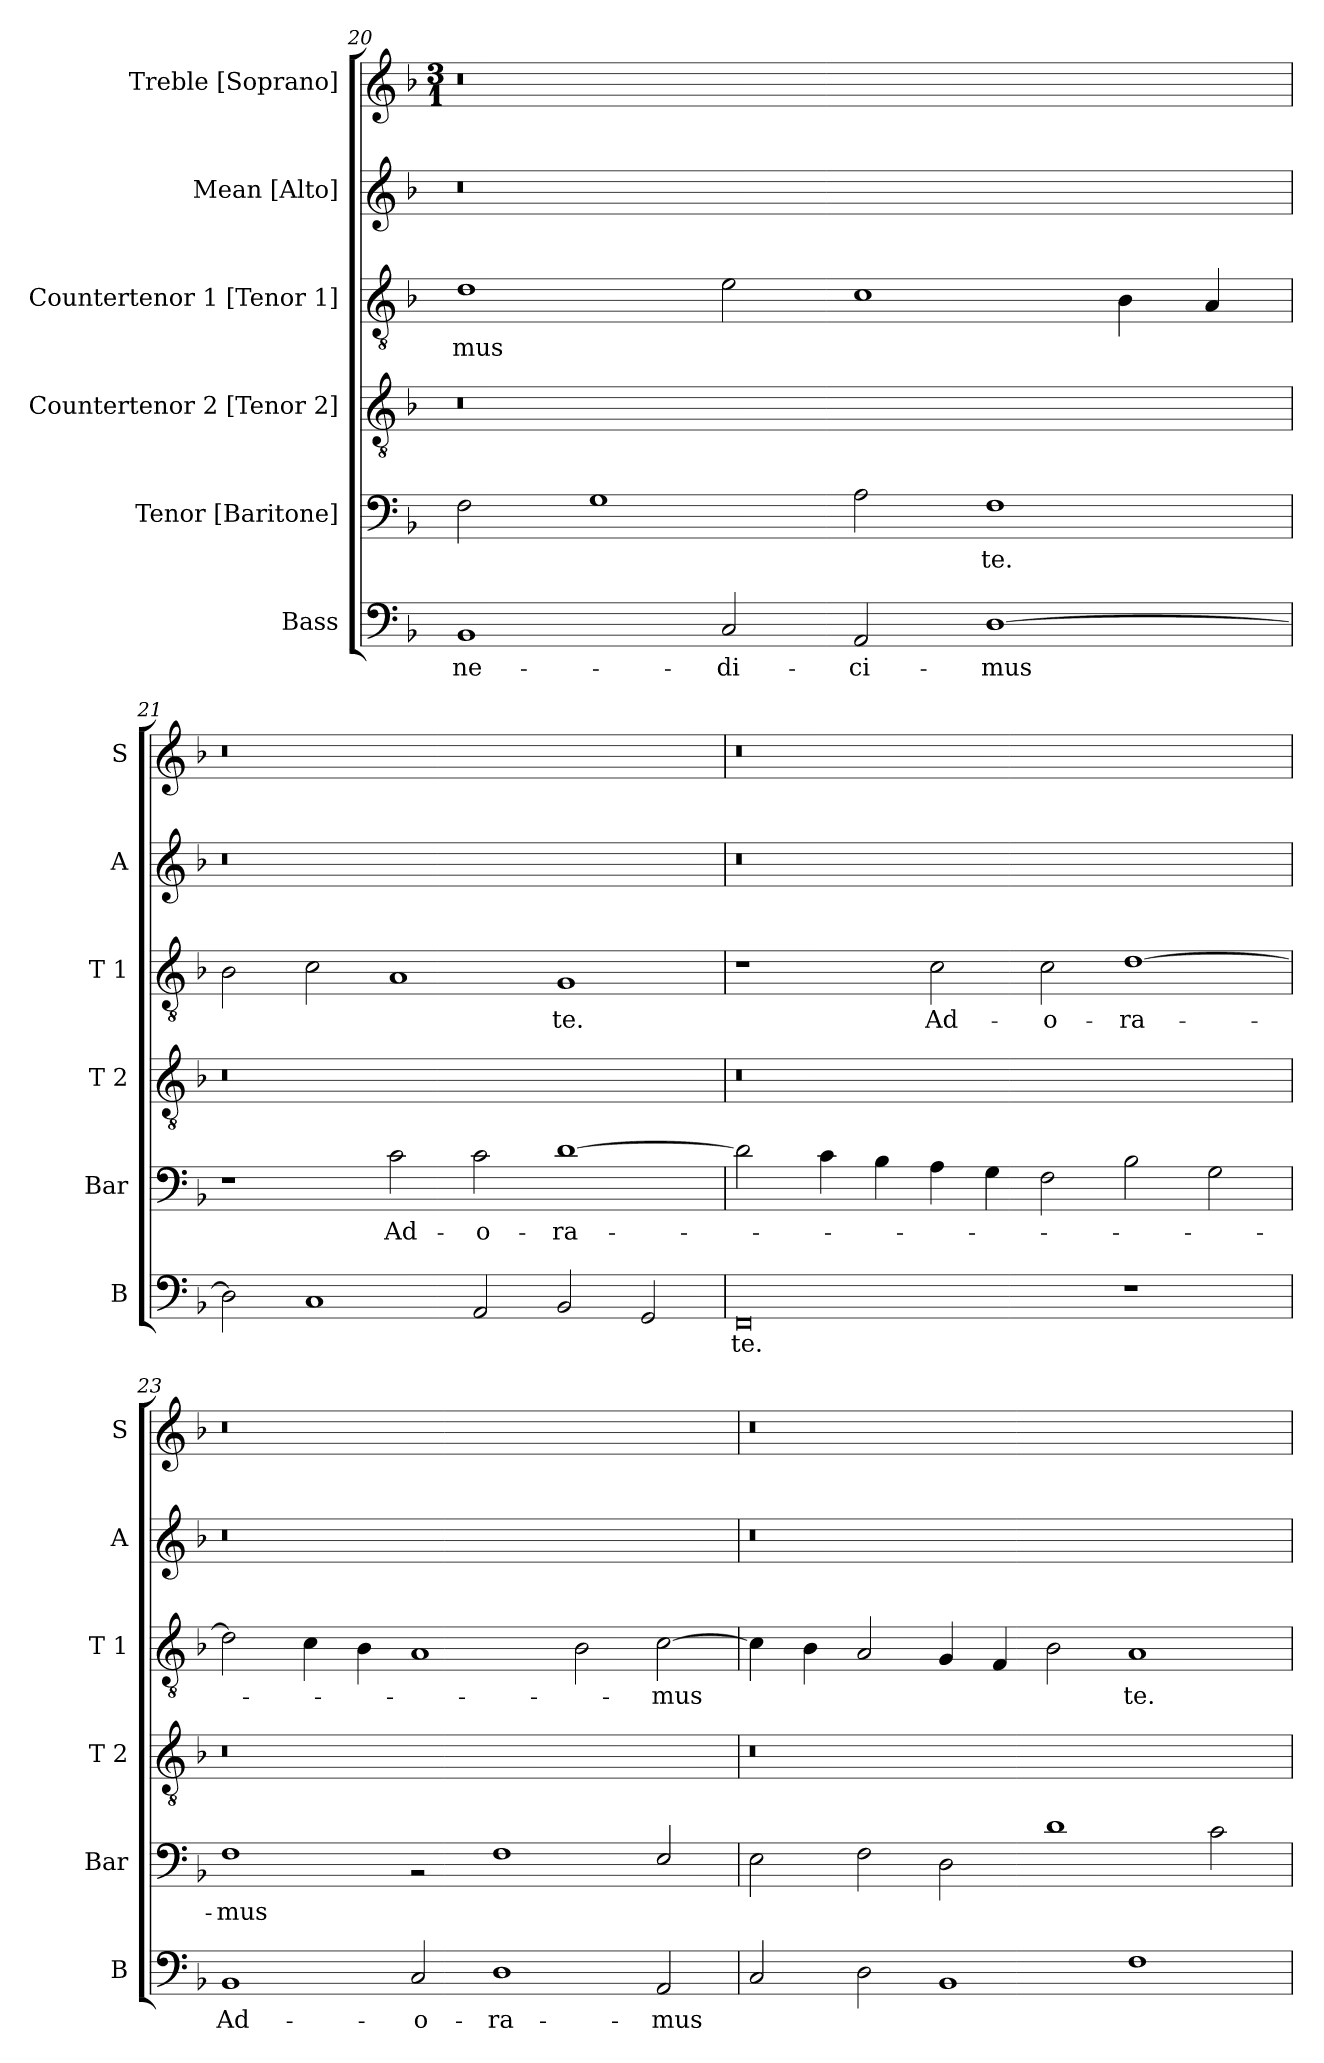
**kern	**text	**kern	**text	**kern	**kern	**text	**kern	**kern
*part6	*part6	*part5	*part5	*part4	*part3	*part3	*part2	*part1
*staff6	*staff6	*staff5	*staff5	*staff4	*staff3	*staff3	*staff2	*staff1
*I"Bass	*	*I"Tenor [Baritone]	*	*I"Countertenor 2 [Tenor 2]	*I"Countertenor 1 [Tenor 1]	*	*I"Mean [Alto]	*I"Treble [Soprano]
*I'B	*	*I'Bar	*	*I'T 2	*I'T 1	*	*I'A	*I'S
*clefF4	*	*clefF4	*	*clefGv2	*clefGv2	*	*clefG2	*clefG2
*k[b-]	*	*k[b-]	*	*k[b-]	*k[b-]	*	*k[b-]	*k[b-]
*d:	*	*d:	*	*d:	*d:	*	*d:	*d:
*	*	*	*	*	*	*	*	*M3/1
=20	=20	=20	=20	=20	=20	=20	=20	=20
1BB-	-ne-	2F\	.	0.r	1d	-mus	0.r	0.r
.	.	1G	.	.	.	.	.	.
2C/	-di-	.	.	.	2e\	.	.	.
2AA/	-ci-	2A\	.	.	1c	.	.	.
[1D	-mus	1F	te.	.	.	.	.	.
.	.	.	.	.	4B-\	.	.	.
.	.	.	.	.	4A/	.	.	.
=21	=21	=21	=21	=21	=21	=21	=21	=21
2D\]	.	1r	.	0.r	2B-\	.	0.r	0.r
1C	.	.	.	.	2c\	.	.	.
.	.	2c\	Ad-	.	1A	.	.	.
2AA/	.	2c\	-o-	.	.	.	.	.
2BB-/	.	[1d	-ra-	.	1G	te.	.	.
2GG/	.	.	.	.	.	.	.	.
=22	=22	=22	=22	=22	=22	=22	=22	=22
0FF	te.	2d\]	.	0.r	1r	.	0.r	0.r
.	.	4c\	.	.	.	.	.	.
.	.	4B-\	.	.	.	.	.	.
.	.	4A\	.	.	2c\	Ad-	.	.
.	.	4G\	.	.	.	.	.	.
.	.	2F\	.	.	2c\	-o-	.	.
1r	.	2B-\	.	.	[1d	-ra-	.	.
.	.	2G\	.	.	.	.	.	.
=23	=23	=23	=23	=23	=23	=23	=23	=23
*	*	*^	*	*	*	*	*	*
1BB-	Ad-	1F	1ryy	-mus	0.r	2d\]	.	0.r	0.r
.	.	.	.	.	.	4c\	.	.	.
.	.	.	.	.	.	4B-\	.	.	.
2C/	-o-	2d/yy	2r	.	.	1A	.	.	.
1D	-ra-	1F	1ryy	.	.	.	.	.	.
.	.	.	.	.	.	2B-\	.	.	.
2AA/	-mus	2E/	2ryy	.	.	[2c\	-mus	.	.
*	*	*v	*v	*	*	*	*	*	*
!!LO:LB:g=z
=24	=24	=24	=24	=24	=24	=24	=24	=24
2C/	.	2E\	.	0.r	4c\]	.	0.r	0.r
.	.	.	.	.	4B-\	.	.	.
2D\	.	2F\	.	.	2A/	.	.	.
1BB-	.	2D\	.	.	4G/	.	.	.
.	.	.	.	.	4F/	.	.	.
.	.	1d	.	.	2B-\	.	.	.
1F	.	.	.	.	1A	te.	.	.
.	.	2c\	.	.	.	.	.	.
=	=	=	=	=	=	=	=	=
*-	*-	*-	*-	*-	*-	*-	*-	*-
